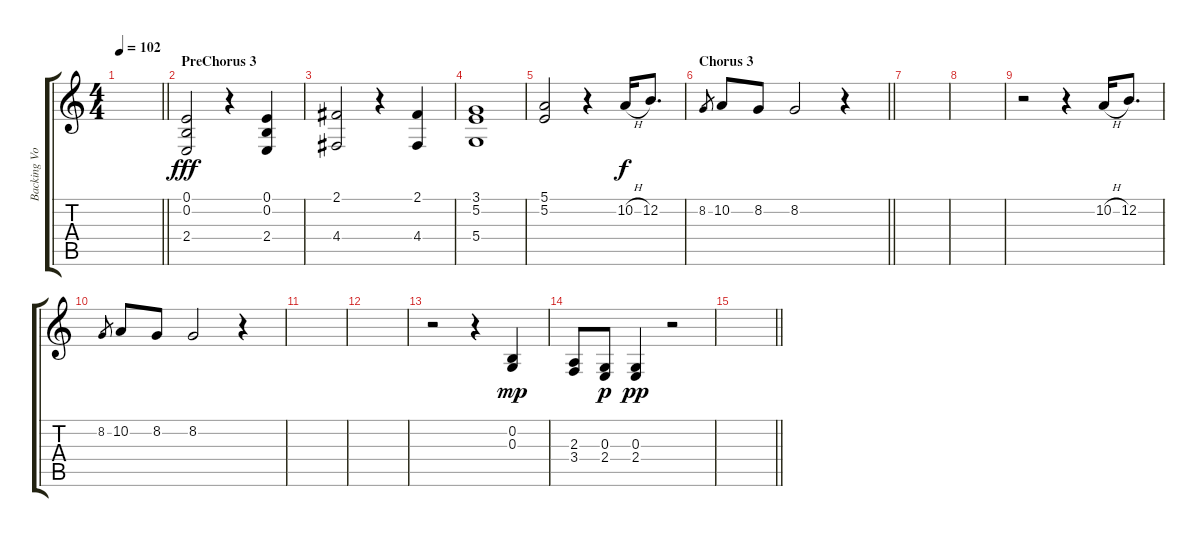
\track ("Backing Vocals" "Backing Vo") {instrument lead6voice}
\staff {score tabs}
\tuning (E4 B3 G3 D3 A2 E2) {hide}
\ts (4 4)
\tempo 102
\clef g2
\barLineRight lightlight
\ks c
|
\section ("" "PreChorus 3")
(0.1 0.2 2.4).2{dy fff} r.4 (0.1 0.2 2.4).4 |
(2.1 4.4).2 r.4 (2.1 4.4).4 |
(3.1 5.2 5.4).1 |
(5.1 5.2).2 r.4 10.2{h}.16{dy f} 12.2.8{d} |
\section ("" "Chorus 3")
\barLineRight lightlight
8.2.8{gr} 10.2.8 8.2.8 8.2.2 r.4 |
|
|
r.2 r.4 10.2{h}.16 12.2.8{d} |
8.2.8{gr} 10.2.8 8.2.8 8.2.2 r.4 |
|
|
r.2 r.4 (0.2 0.3).4{dy mp} |
(2.3 3.4).8 (0.3 2.4).8{dy p} (0.3 2.4).4{dy pp} r.2 |
\barLineRight lightlight
